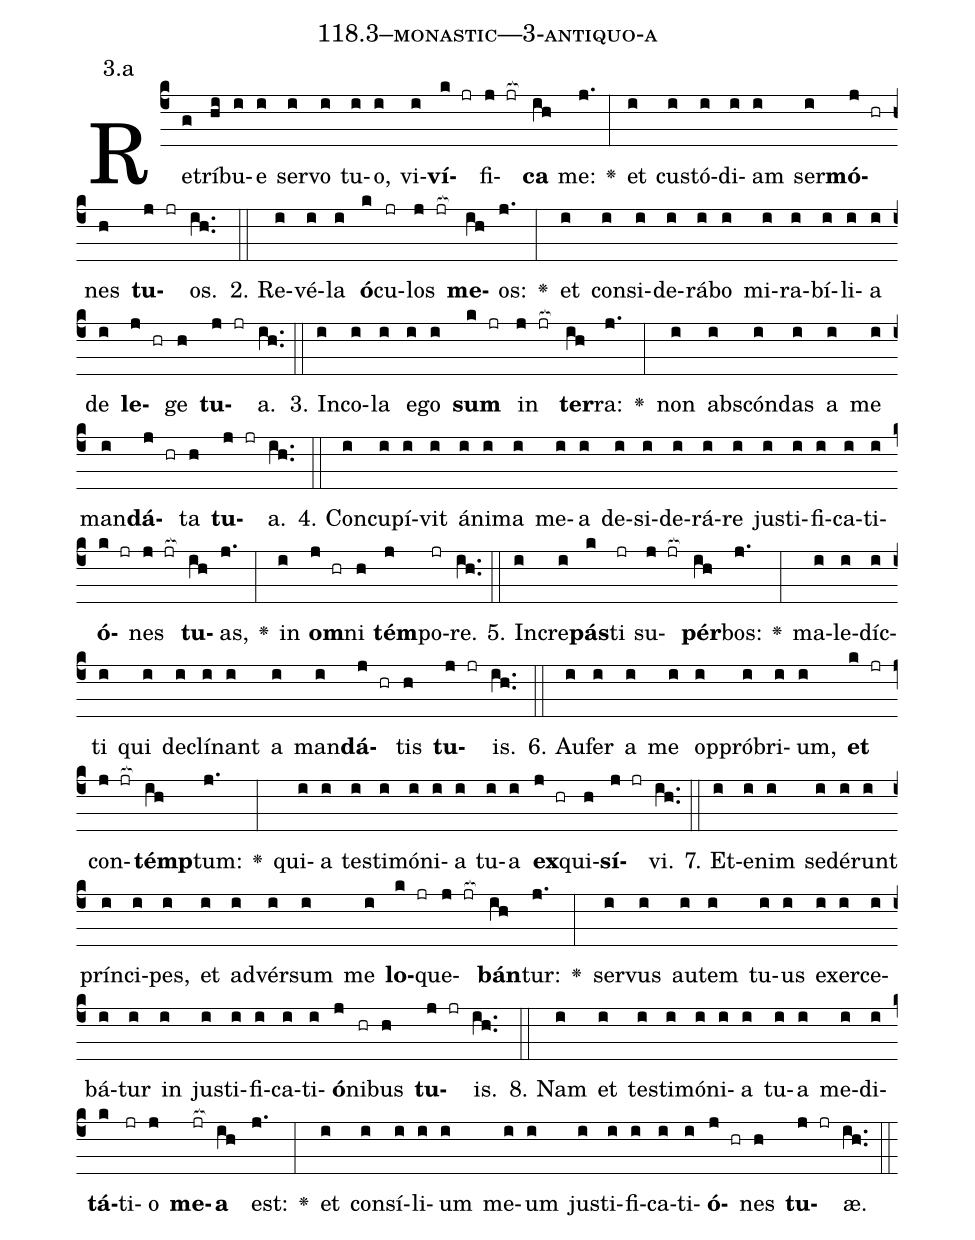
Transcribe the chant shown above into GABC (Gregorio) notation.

name: 118.3--monastic---3-antiquo-a;
annotation: 3.a;
%%
(c4)Re(g)trí(hi)bu(i)e(i) ser(i)vo(i) tu(i)o,(i) vi(i)<b>ví</b>(k jr)fi(j jr[ocb:1{])<b>ca</b>(ih[ocb:0}]) me:(j.) <v>\greheightstar</v>(:) et(i) cus(i)tó(i)di(i)am(i) ser(i)<b>mó</b>(j hr)nes(h) <b>tu</b>(j jr)os.(ih..) (::)
2. Re(i)vé(i)la(i) <b>ó</b>(k)cu(jr)los(j jr[ocb:1{]) <b>me</b>(ih[ocb:0}])os:(j.) <v>\greheightstar</v>(:) et(i) con(i)si(i)de(i)rá(i)bo(i) mi(i)ra(i)bí(i)li(i)a(i) de(i) <b>le</b>(j hr)ge(h) <b>tu</b>(j jr)a.(ih..) (::)
3. In(i)co(i)la(i) e(i)go(i) <b>sum</b>(k jr) in(j jr[ocb:1{]) <b>ter</b>(ih[ocb:0}])ra:(j.) <v>\greheightstar</v>(:) non(i) abs(i)cón(i)das(i) a(i) me(i) man(i)<b>dá</b>(j hr)ta(h) <b>tu</b>(j jr)a.(ih..) (::)
4. Con(i)cu(i)pí(i)vit(i) á(i)ni(i)ma(i) me(i)a(i) de(i)si(i)de(i)rá(i)re(i) jus(i)ti(i)fi(i)ca(i)ti(i)<b>ó</b>(k jr)nes(j jr[ocb:1{]) <b>tu</b>(ih[ocb:0}])as,(j.) <v>\greheightstar</v>(:) in(i) <b>om</b>(j hr)ni(h) <b>tém</b>(j)po(jr)re.(ih..) (::)
5. In(i)cre(i)<b>pás</b>(k)ti(jr) su(j jr[ocb:1{])<b>pér</b>(ih[ocb:0}])bos:(j.) <v>\greheightstar</v>(:) ma(i)le(i)díc(i)ti(i) qui(i) de(i)clí(i)nant(i) a(i) man(i)<b>dá</b>(j hr)tis(h) <b>tu</b>(j jr)is.(ih..) (::)
6. Au(i)fer(i) a(i) me(i) op(i)pró(i)bri(i)um,(i) <b>et</b>(k jr) con(j jr[ocb:1{])<b>témp</b>(ih[ocb:0}])tum:(j.) <v>\greheightstar</v>(:) qui(i)a(i) tes(i)ti(i)mó(i)ni(i)a(i) tu(i)a(i) <b>ex</b>(j hr)qui(h)<b>sí</b>(j jr)vi.(ih..) (::)
7. Et(i)e(i)nim(i) se(i)dé(i)runt(i) prín(i)ci(i)pes,(i) et(i) ad(i)vér(i)sum(i) me(i) <b>lo</b>(k jr)que(j jr[ocb:1{])<b>bán</b>(ih[ocb:0}])tur:(j.) <v>\greheightstar</v>(:) ser(i)vus(i) au(i)tem(i) tu(i)us(i) ex(i)er(i)ce(i)bá(i)tur(i) in(i) jus(i)ti(i)fi(i)ca(i)ti(i)<b>ó</b>(j)ni(hr)bus(h) <b>tu</b>(j jr)is.(ih..) (::)
8. Nam(i) et(i) tes(i)ti(i)mó(i)ni(i)a(i) tu(i)a(i) me(i)di(i)<b>tá</b>(k)ti(jr)o(j) <b>me</b>(jr[ocb:1{])<b>a</b>(ih[ocb:0}]) est:(j.) <v>\greheightstar</v>(:) et(i) con(i)sí(i)li(i)um(i) me(i)um(i) jus(i)ti(i)fi(i)ca(i)ti(i)<b>ó</b>(j hr)nes(h) <b>tu</b>(j jr)æ.(ih..) (::)
